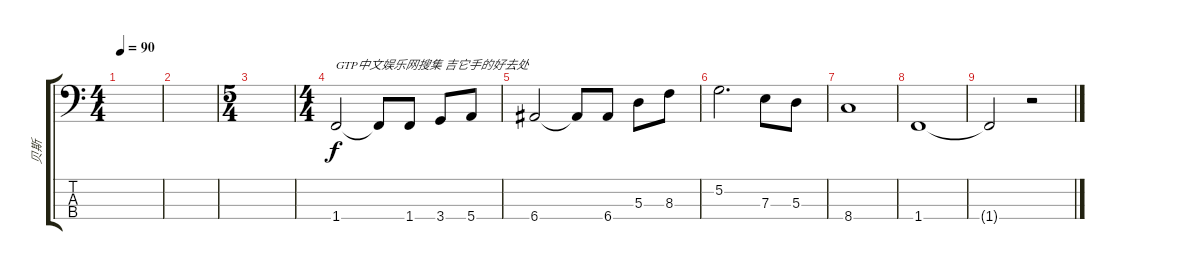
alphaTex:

\track ("贝斯" "贝斯") {instrument electricbassfinger}
\staff {score tabs}
\tuning (G2 D2 A1 E1) {hide}
\ts (4 4)
\tempo 90
\clef f4
\ks c
|
|
\ts (5 4)
|
\ts (4 4)
1.4.2{txt "GTP中文娱乐网搜集 吉它手的好去处"} 1.4{t}.8 1.4.8 3.4.8 5.4.8 |
6.4.2 6.4{t}.8 6.4.8 5.3.8 8.3.8 |
5.2.2{d} 7.3.8 5.3.8 |
8.4.1 |
1.4.1 |
1.4{t}.2 r.2
